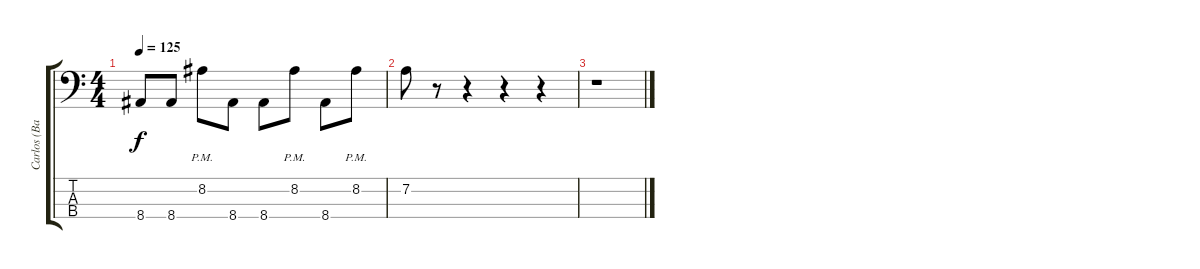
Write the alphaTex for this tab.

\track ("Carlos (Bass)" "Carlos (Ba") {instrument electricbasspick}
\staff {score tabs}
\tuning (G2 D2 A1 D1) {hide}
\ts (4 4)
\tempo 125
\clef f4
\ks c
8.4.8{dy f} 8.4.8 8.2{pm}.8 8.4.8 8.4.8 8.2{pm}.8 8.4.8 8.2{pm}.8 |
7.2.8 r.8 r.4 r.4 r.4 |
r.1
